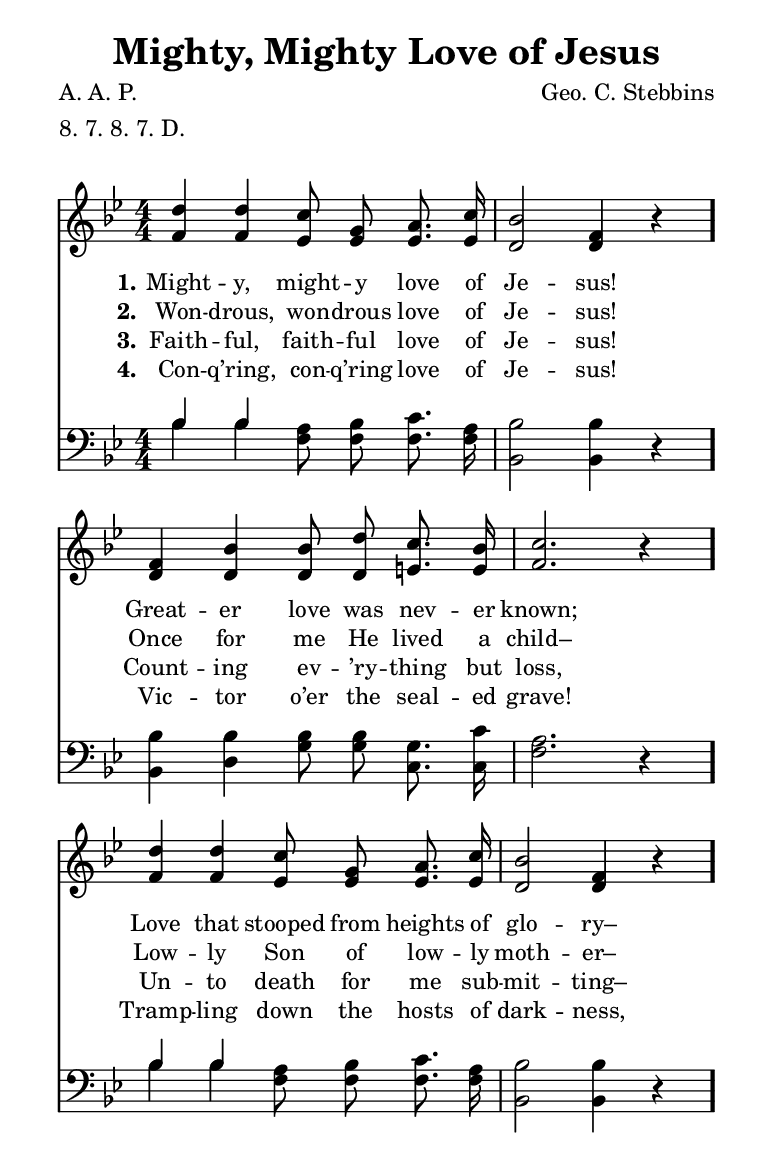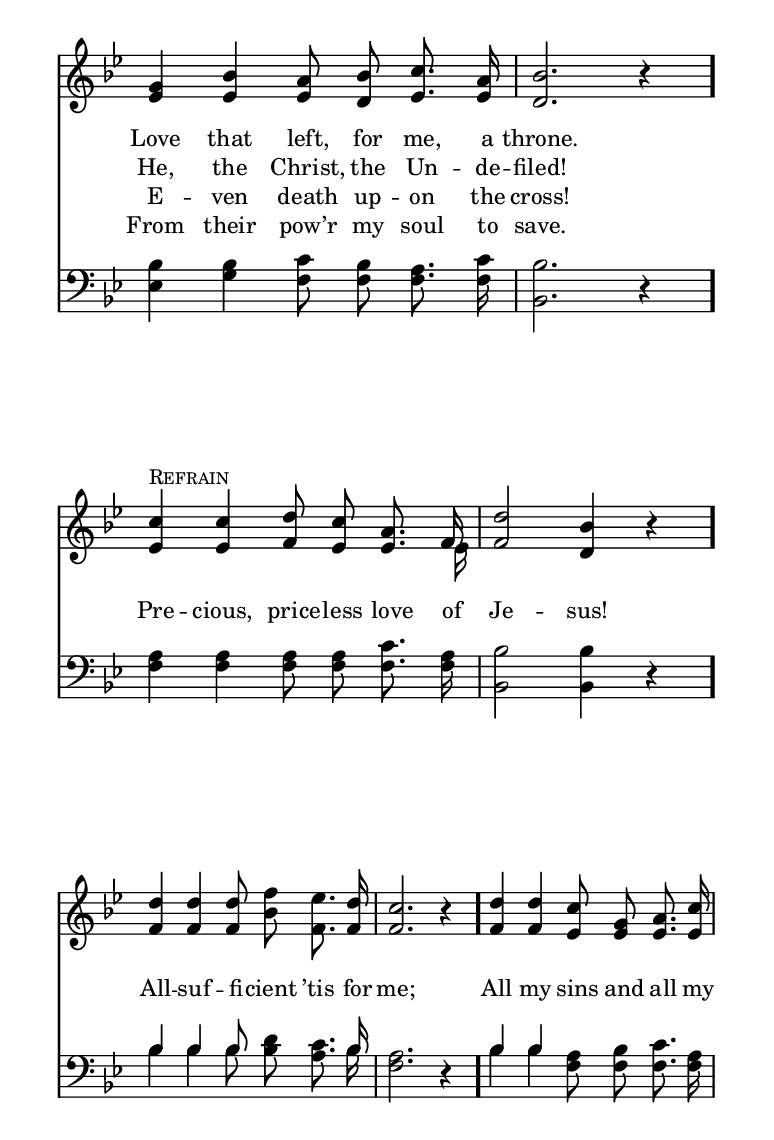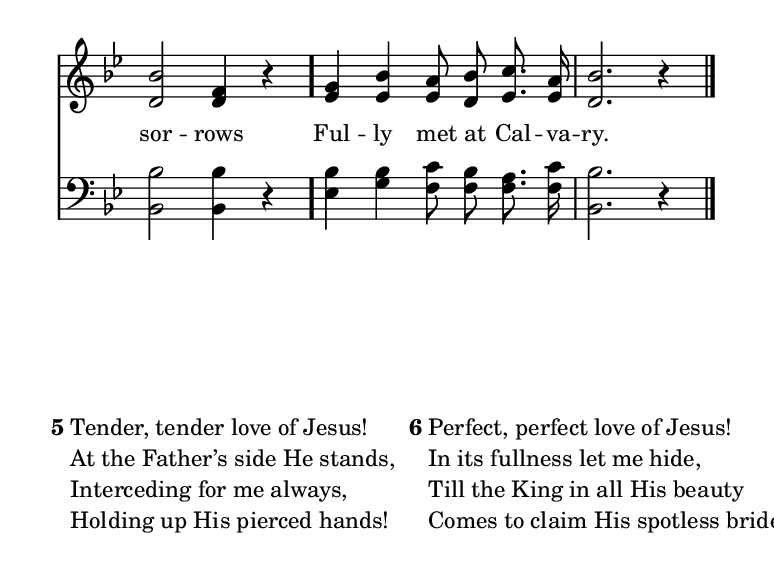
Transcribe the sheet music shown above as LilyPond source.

\include "common/global.ily"
\paper {
  \include "common/paper.ily"
}

\header{
  hymnnumber = "240"
  title = "Mighty, Mighty Love of Jesus"
  tunename = ""
  meter = "8. 7. 8. 7. D."
  poet = "A. A. P."
  composer = "Geo. C. Stebbins"
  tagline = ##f
}

global = {
  \include "common/overrides.ily"
  \override Staff.TimeSignature.style = #'numbered
  \time 4/4
  \override Score.MetronomeMark.transparent = ##t % hide all fermata changes too
  \tempo 4=80
  \key bes \major
  \autoBeamOff
}

patternA = { c4 c c8 c c8. c16 | c2 c4 c4 }
patternB = { c4 c c8 c c8. c16 | c2. c4 }

notesSoprano = {
\global
\relative c'' {

  \changePitch \patternA { d d c g a c | bes f r }
  \changePitch \patternB { f bes bes d c bes | c r }
  \changePitch \patternA { d d c g a c | bes f r }
  \changePitch \patternB { g bes a bes c a | bes r }
  \eogbreak

  << s^\markup { \small \caps "Refrain" }
  \changePitch \patternA { c c d c a f | d' bes r } >>
  \changePitch \patternB { d d d f ees d | c r }
  \changePitch \patternA { d d c g a c | bes f r }
  \changePitch \patternB { g bes a bes c a | bes r }

  \bar "|."

}
}

notesAlto = {
\global
\relative e' {

  \changePitch \patternA { f f ees ees ees ees | d d r }
  \changePitch \patternB { d d d d e e | f r }
  \changePitch \patternA { f f ees ees ees ees | d d r }
  \changePitch \patternB { ees ees ees d ees ees | d r }

  \changePitch \patternA { ees ees f ees ees ees | f d r }
  \changePitch \patternB { f f f bes f f | f r }
  \changePitch \patternA { f f ees ees ees ees | d d r }
  \changePitch \patternB { ees ees ees d ees ees | d r }

}
}

notesTenor = {
\global
\relative a {

  \changePitch \patternA { bes bes a bes c a | bes bes r }
  \changePitch \patternB { bes bes bes bes g c | a r }
  \changePitch \patternA { bes bes a bes c a | bes bes r }
  \changePitch \patternB { bes bes c bes a c | bes r }

  \changePitch \patternA { a a a a c a | bes bes r }
  \changePitch \patternB { bes bes bes d c bes | a r }
  \changePitch \patternA { bes bes a bes c a | bes bes r }
  \changePitch \patternB { bes bes c bes a c | bes r }

}
}

notesBass = {
\global
\relative f {

  \changePitch \patternA { bes bes f f f f | bes, bes r }
  \changePitch \patternB { bes d g g c, c | f r }
  \changePitch \patternA { bes bes f f f f | bes, bes r }
  \changePitch \patternB { ees g f f f f | bes, r }

  \changePitch \patternA { f' f f f f f | bes, bes r }
  \changePitch \patternB { bes' bes bes bes a bes | f r }
  \changePitch \patternA { bes bes f f f f | bes, bes r }
  \changePitch \patternB { ees g f f f f | bes, r }

}
}

Refrain = \lyricmode {

Pre -- cious, price -- less love of Je -- sus! \bar "."
All -- suf -- fi -- cient ’tis for me; \bar "."
All my sins and all my sor -- rows \bar "."
Ful -- ly met at Cal -- va -- ry. \bar "."

}

wordsA = \lyricmode {
\set stanza = "1."

Might -- y, might -- y love of Je -- sus! \bar "."
Great -- er love was nev -- er known; \bar "."
Love that stooped from heights of glo -- ry– \bar "."
Love that left, for me, a throne. \bar "."

}

wordsB = \lyricmode {
\set stanza = "2."

Won -- drous, won -- drous love of Je -- sus!
Once for me He lived a child–
Low -- ly Son of low -- ly moth -- er–
He, the Christ, the Un -- de -- filed!

\Refrain

}

wordsC = \lyricmode {
\set stanza = "3."

Faith -- ful, faith -- ful love of Je -- sus!
Count -- ing ev -- ’ry -- thing but loss,
Un -- to death for me sub -- mit -- ting–
E -- ven death up -- on the cross!

}

wordsD = \lyricmode {
\set stanza = "4."

Con -- q’ring, con -- q’ring love of Je -- sus!
Vic -- tor o’er the seal -- ed grave!
Tramp -- ling down the hosts of dark -- ness,
From their pow’r my soul to save.

}

wordsE = \markuplist {

\line { Tender, tender love of Jesus! }
\line { At the Father’s side He stands, }
\line { Interceding for me always, }
\line { Holding up His pierced hands! }

}

wordsF = \markuplist {

\line { Perfect, perfect love of Jesus! }
\line { In its fullness let me hide, }
\line { Till the King in all His beauty }
\line { Comes to claim His spotless bride. }

}

\score {
  \context ChoirStaff <<
    \context Staff = upper <<
      \set Staff.autoBeaming = ##f
      \set ChoirStaff.systemStartDelimiter = #'SystemStartBar
      \set ChoirStaff.printPartCombineTexts = ##f
      \partcombine #'(2 . 9) \notesSoprano \notesAlto
      \context NullVoice = sopranos { \voiceOne << \notesSoprano >> }
      \context NullVoice = altos { \voiceTwo << \notesAlto >> }
      \context Lyrics = one   \lyricsto sopranos \wordsA
      \context Lyrics = two   \lyricsto sopranos \wordsB
      \context Lyrics = three \lyricsto sopranos \wordsC
      \context Lyrics = four  \lyricsto sopranos \wordsD
    >>
    \context Staff = men <<
      \set Staff.autoBeaming = ##f
      \clef bass
      \set ChoirStaff.printPartCombineTexts = ##f
      \partcombine #'(2 . 9) \notesTenor \notesBass
      \context NullVoice = tenors { \voiceOne << \notesTenor >> }
      \context NullVoice = basses { \voiceTwo << \notesBass >> }
    >>
  >>
  \layout {
    \include "common/layout.ily"
  }
  \midi{
    \include "common/midi.ily"
  }
}

\noPageBreak

\markup { \fill-line {
  \hspace #0.1
  \line{ \bold 5 \column { \wordsE } }
  \hspace #0.1
  \line{ \bold 6 \column { \wordsF } }
  \hspace #0.1
} }

\version "2.19.49"  % necessary for upgrading to future LilyPond versions.

% vi:set et ts=2 sw=2 ai nocindent syntax=lilypond:
